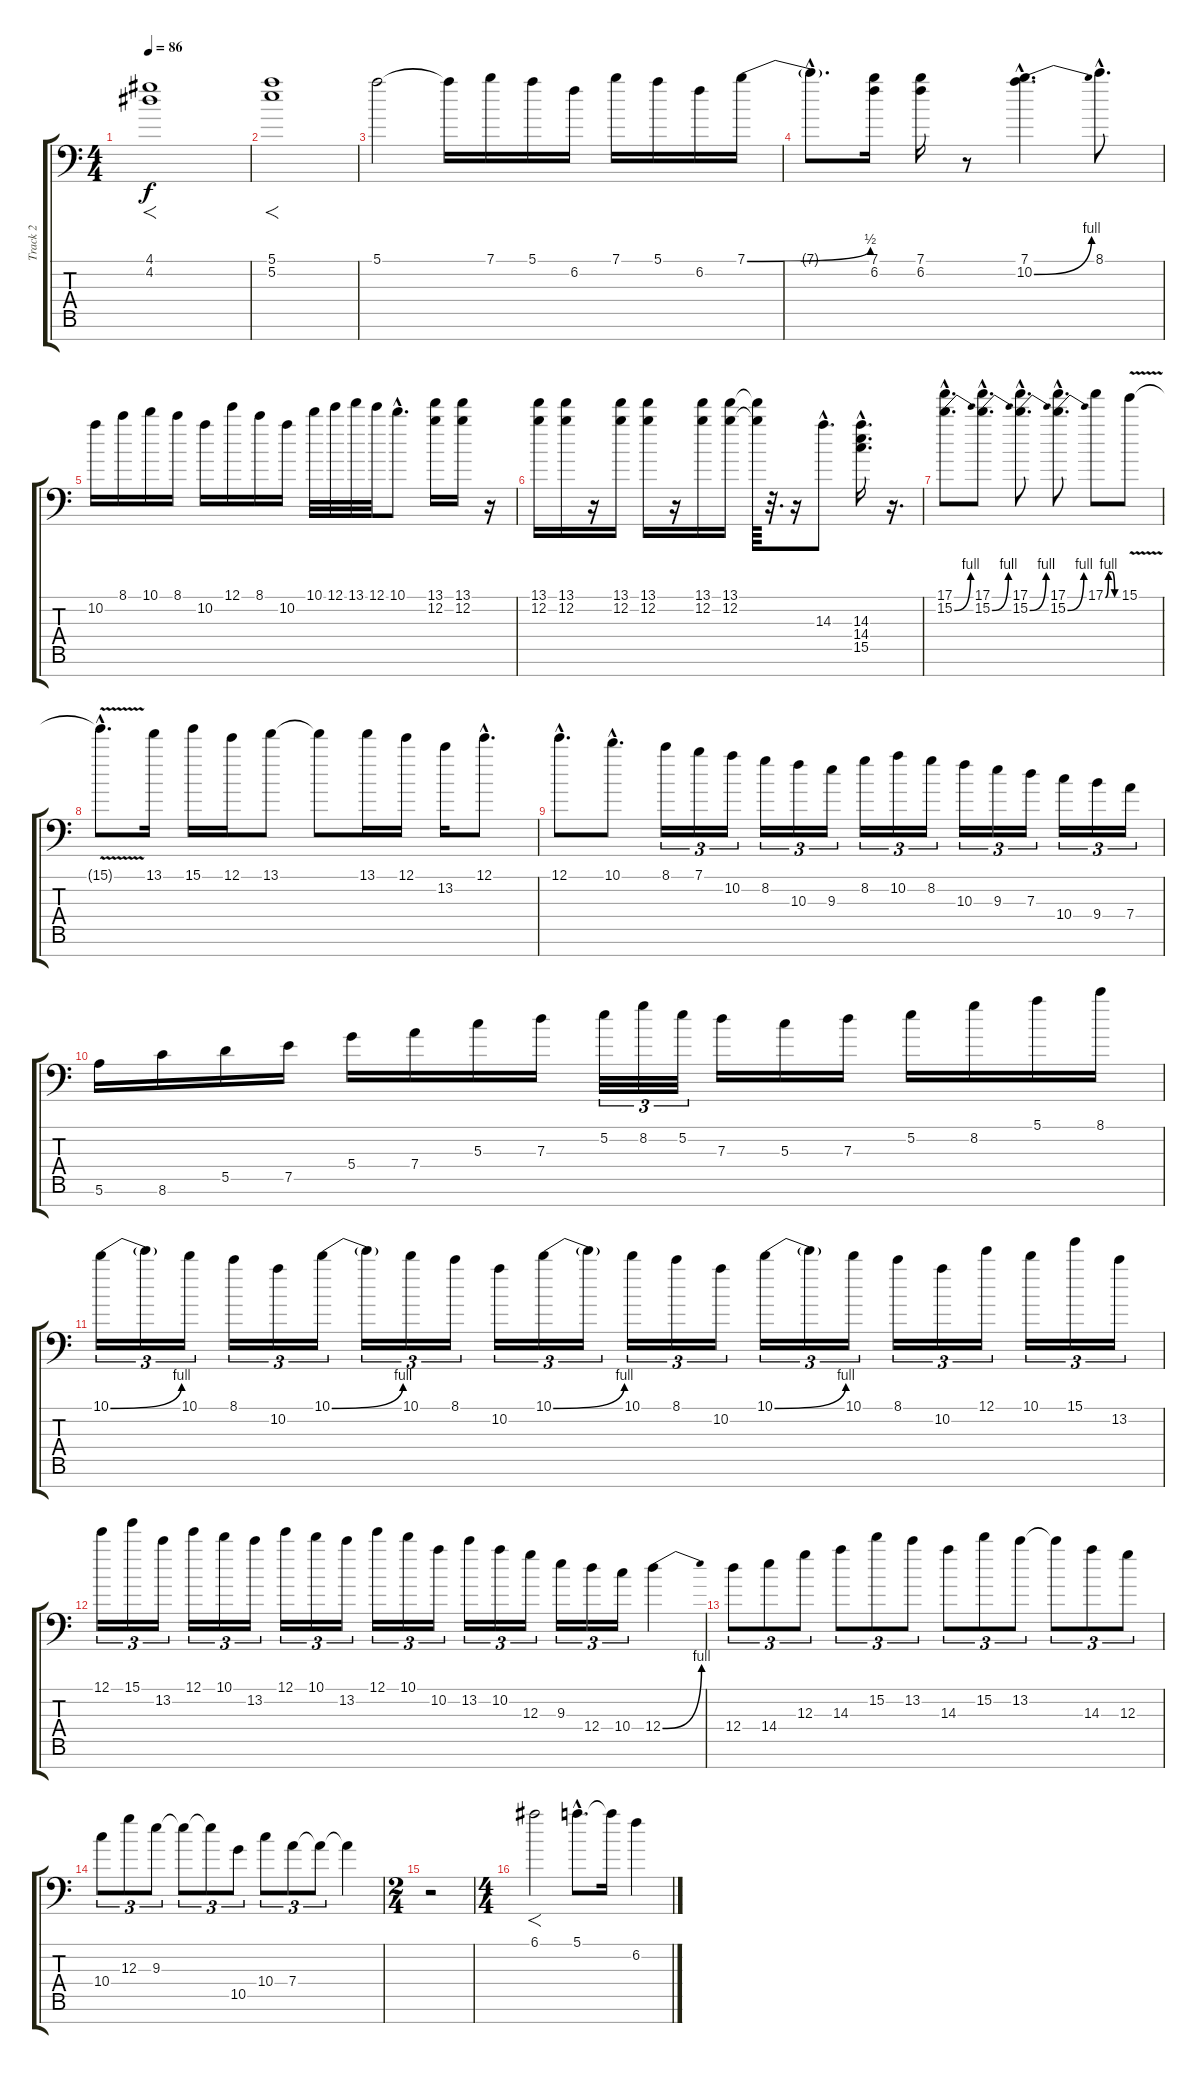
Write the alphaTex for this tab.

\track ("Track 2" "Track 2") {instrument distortionguitar}
\staff {score tabs}
\tuning (E4 B3 G3 D3 A2 E2 A1) {hide}
\ts (4 4)
\tempo 86
\clef f4
\ks c
(4.1 4.2).1{f dy f volume 10} |
(5.1 5.2).1{f volume 16} |
5.1.2 5.1{t}.16 7.1.16 5.1.16 6.2.16 7.1.16 5.1.16 6.2.16 7.1{be (bend 0 0 60 2)}.16 |
7.1{hac t}.8{d} (7.1 6.2).16 (7.1 6.2).16 r.8 (7.1{hac} 10.2{be (bend 0 0 60 4) hac}).4{d} 8.1{hac}.8{d} |
10.2.16 8.1.16 10.1.16 8.1.16 10.2.16 12.1.16 8.1.16 10.2.16 10.1.32 12.1.32 13.1.32 12.1.32 10.1{hac}.8{d} (13.1 12.2).16 (13.1 12.2).16 r.16 |
(13.1 12.2).16 (13.1 12.2).16 r.16 (13.1 12.2).16 (13.1 12.2).16 r.16 (13.1 12.2).16 (13.1 12.2).16 (13.1{t} 12.2{t}).64 r.32{d} r.16 14.3{hac}.8{d} (14.3{hac} 14.4{hac} 15.5{hac}).16{d} r.16{d} |
(17.1{hac} 15.2{be (bend 0 0 60 4) hac}).8{d} (17.1{hac} 15.2{be (bend 0 0 60 4) hac}).8{d} (17.1{hac} 15.2{be (bend 0 0 60 4) hac}).8{d} (17.1{hac} 15.2{be (bend 0 0 60 4) hac}).8{d} 17.1{be (custom 0 0 15 4 30 4 45 0 60 0)}.8 15.1{v}.8 |
15.1{hac t}.8{d} 13.1.16 15.1.16 12.1.16 13.1.8 13.1{t}.8 13.1.16 12.1.16 13.2.16 12.1{hac}.8{d} |
12.1{hac}.8{d} 10.1{hac}.8{d} 8.1.16{tu (3 2)} 7.1.16{tu (3 2)} 10.2.16{tu (3 2)} 8.2.16{tu (3 2)} 10.3.16{tu (3 2)} 9.3.16{tu (3 2)} 8.2.16{tu (3 2)} 10.2.16{tu (3 2)} 8.2.16{tu (3 2)} 10.3.16{tu (3 2)} 9.3.16{tu (3 2)} 7.3.16{tu (3 2)} 10.4.16{tu (3 2)} 9.4.16{tu (3 2)} 7.4.16{tu (3 2)} |
5.6.16 8.6.16 5.5.16 7.5.16 5.4.16 7.4.16 5.3.16 7.3.16 5.2.32{tu (3 2)} 8.2.32{tu (3 2)} 5.2.32{tu (3 2)} 7.3.16 5.3.16 7.3.16 5.2.16 8.2.16 5.1.16 8.1.16 |
10.1{be (bend 0 0 60 4)}.16{tu (3 2)} 10.1{t}.16{tu (3 2)} 10.1.16{tu (3 2)} 8.1.16{tu (3 2)} 10.2.16{tu (3 2)} 10.1{be (bend 0 0 60 4)}.16{tu (3 2)} 10.1{t}.16{tu (3 2)} 10.1.16{tu (3 2)} 8.1.16{tu (3 2)} 10.2.16{tu (3 2)} 10.1{be (bend 0 0 60 4)}.16{tu (3 2)} 10.1{t}.16{tu (3 2)} 10.1.16{tu (3 2)} 8.1.16{tu (3 2)} 10.2.16{tu (3 2)} 10.1{be (bend 0 0 60 4)}.16{tu (3 2)} 10.1{t}.16{tu (3 2)} 10.1.16{tu (3 2)} 8.1.16{tu (3 2)} 10.2.16{tu (3 2)} 12.1.16{tu (3 2)} 10.1.16{tu (3 2)} 15.1.16{tu (3 2)} 13.2.16{tu (3 2)} |
12.1.16{tu (3 2)} 15.1.16{tu (3 2)} 13.2.16{tu (3 2)} 12.1.16{tu (3 2)} 10.1.16{tu (3 2)} 13.2.16{tu (3 2)} 12.1.16{tu (3 2)} 10.1.16{tu (3 2)} 13.2.16{tu (3 2)} 12.1.16{tu (3 2)} 10.1.16{tu (3 2)} 10.2.16{tu (3 2)} 13.2.16{tu (3 2)} 10.2.16{tu (3 2)} 12.3.16{tu (3 2)} 9.3.16{tu (3 2)} 12.4.16{tu (3 2)} 10.4.16{tu (3 2)} 12.4{be (bend 0 0 60 4)}.4 |
12.4.8{tu (3 2)} 14.4.8{tu (3 2)} 12.3.8{tu (3 2)} 14.3.8{tu (3 2)} 15.2.8{tu (3 2)} 13.2.8{tu (3 2)} 14.3.8{tu (3 2)} 15.2.8{tu (3 2)} 13.2.8{tu (3 2)} 13.2{t}.8{tu (3 2)} 14.3.8{tu (3 2)} 12.3.8{tu (3 2)} |
10.4.8{tu (3 2)} 12.3.8{tu (3 2)} 9.3.8{tu (3 2)} 9.3{t}.8{tu (3 2)} 9.3{t}.8{tu (3 2)} 10.5.8{tu (3 2)} 10.4.8{tu (3 2)} 7.4.8{tu (3 2)} 7.4{t}.8{tu (3 2)} 7.4{t}.4 |
\ts (2 4)
r.2 |
\ts (4 4)
6.1.2{f} 5.1{hac}.8{d} 5.1{t}.16 6.2.4
